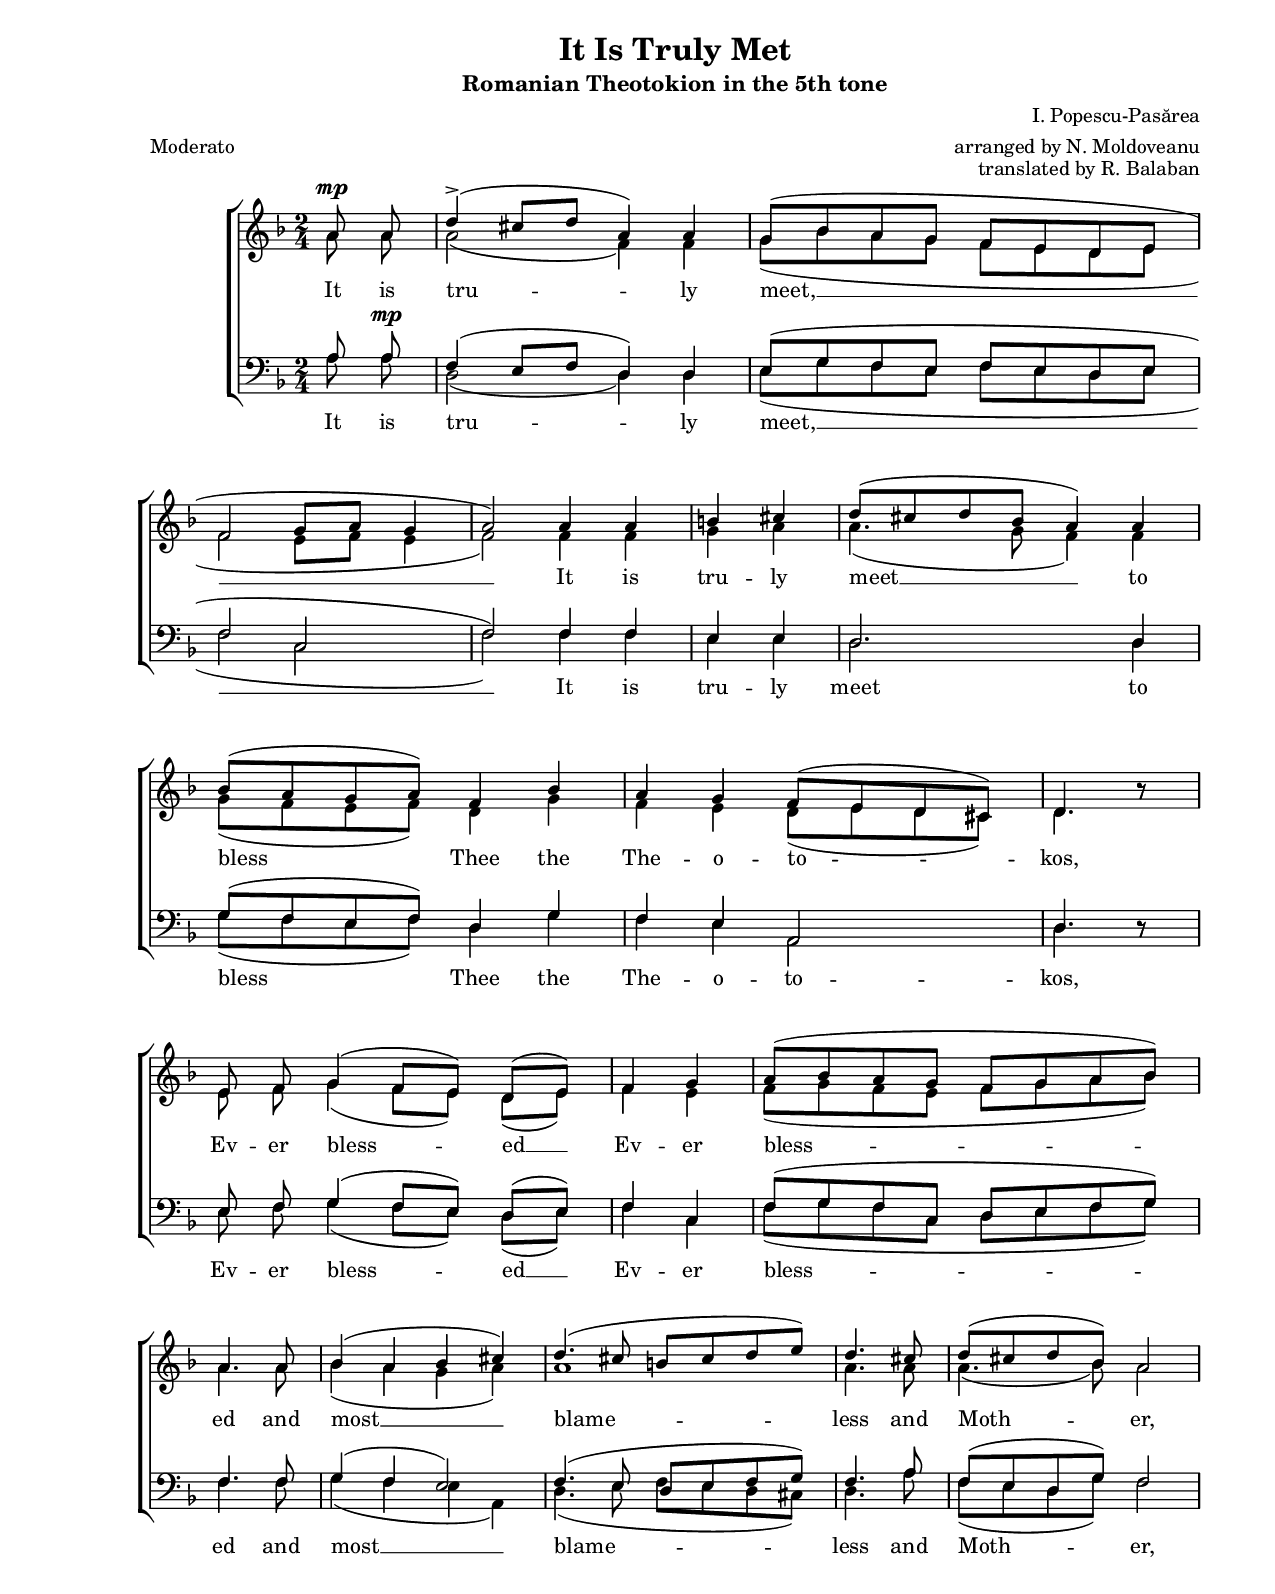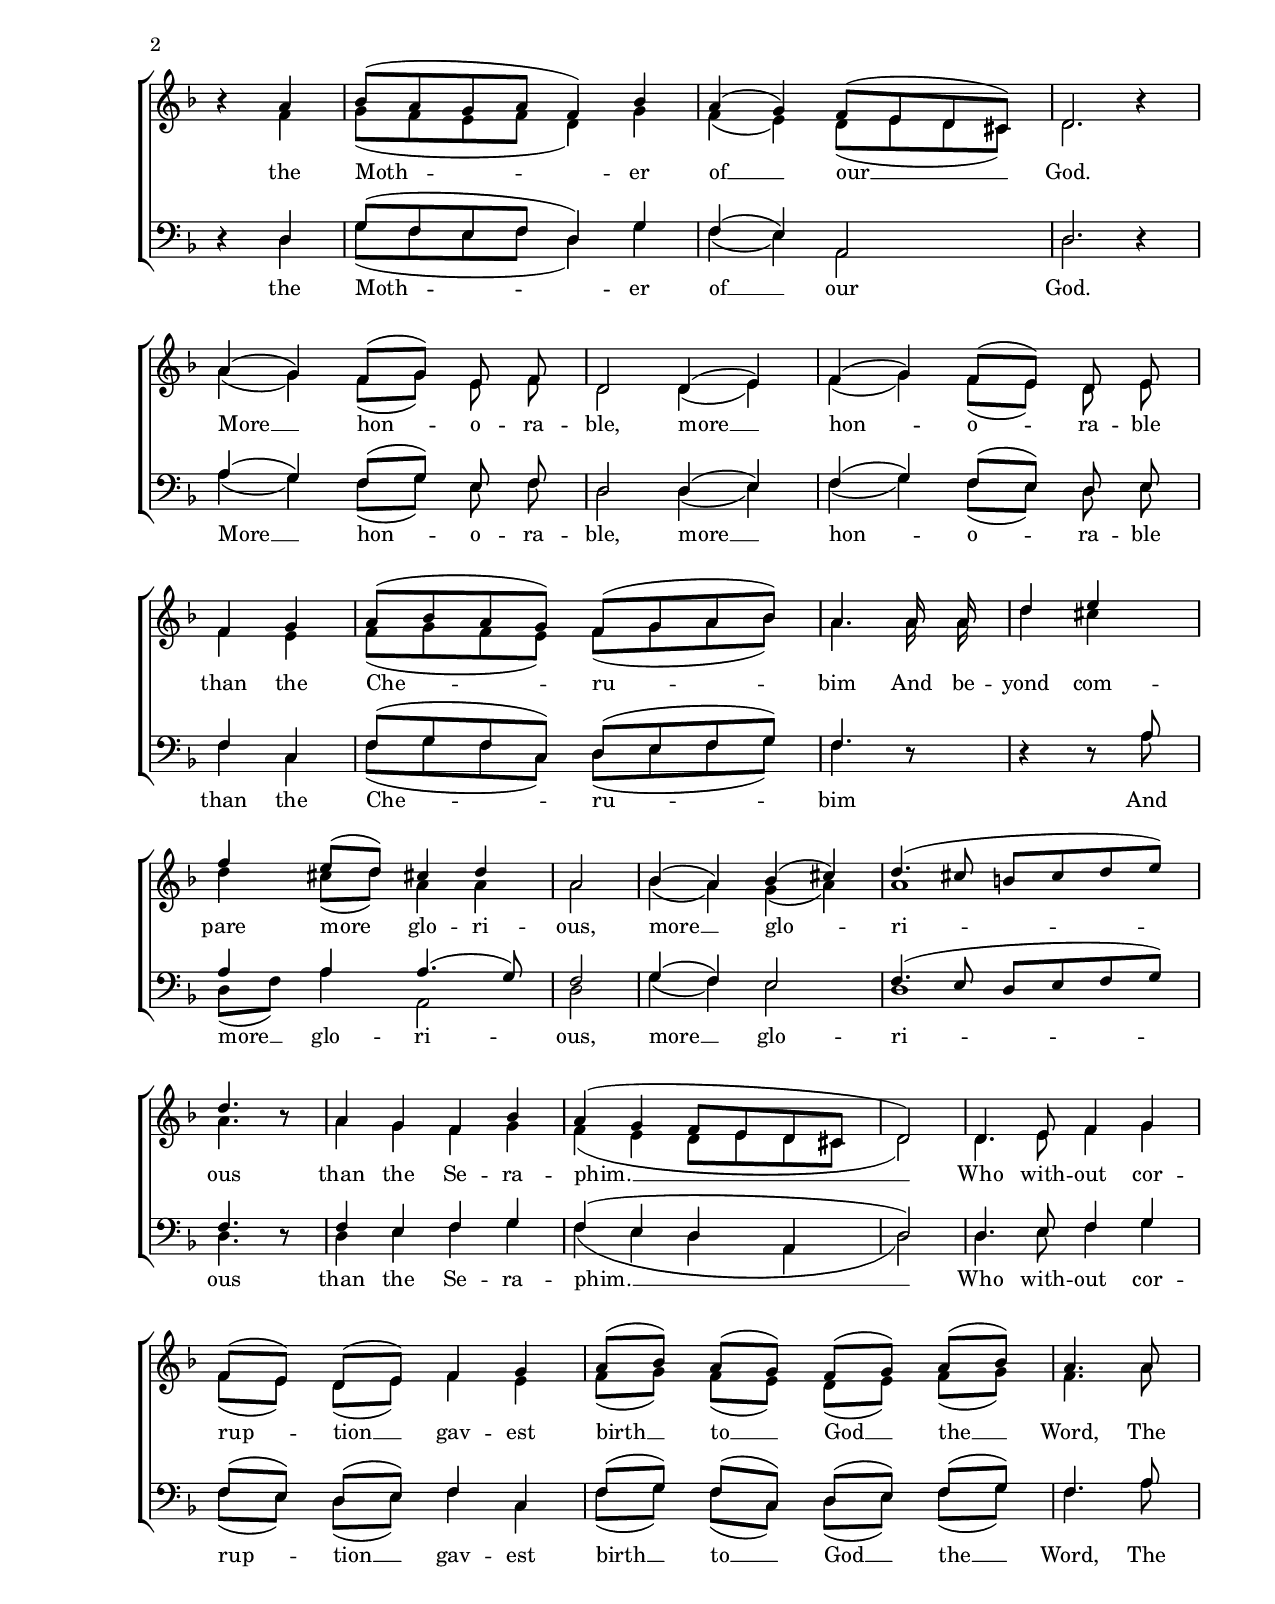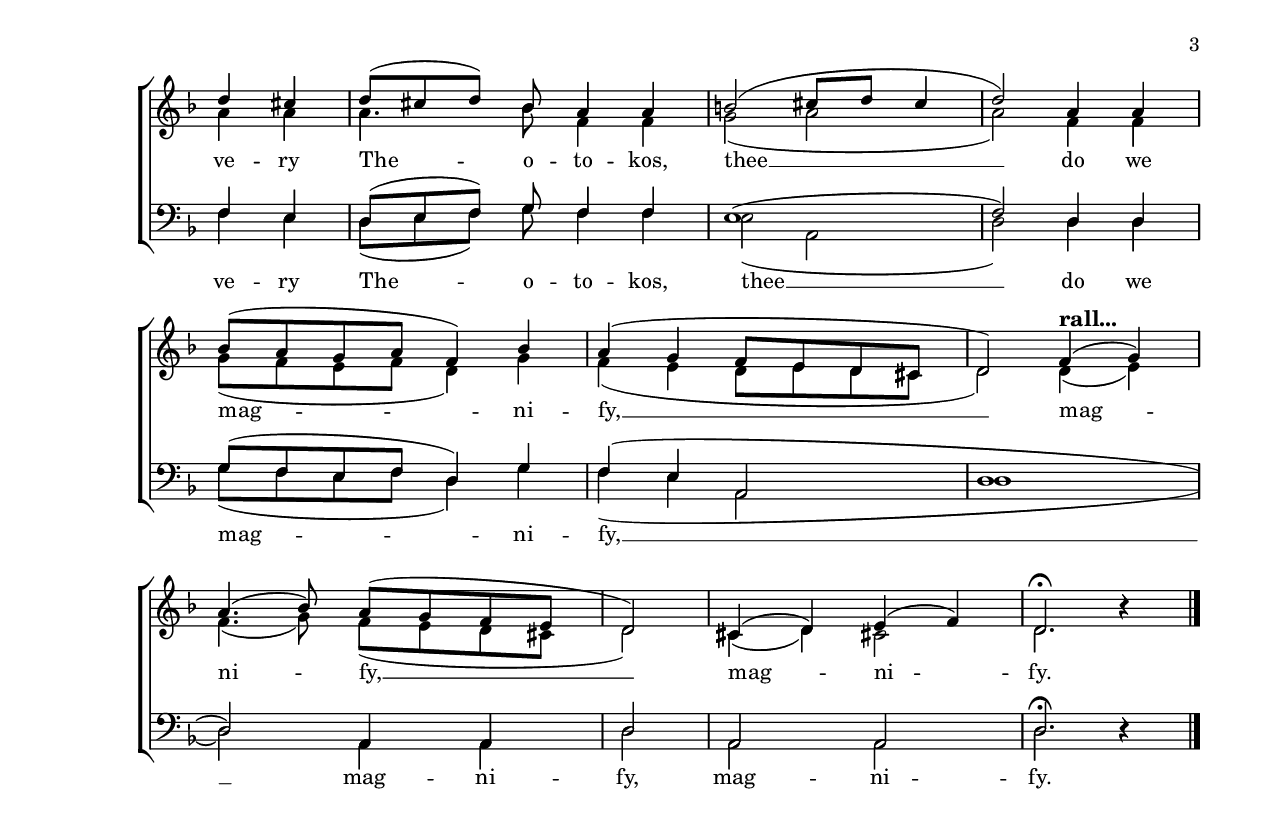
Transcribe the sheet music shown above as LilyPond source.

\version "2.10.33"
\paper {
  #(set-paper-size "letter")
  left-margin = 1\in
  line-width = 7\in
  top-margin = 0.25\in
  bottom-margin = 0.5\in
}

mixedTimeSigMarkup = \markup {
  \override #'(baseline-skip . 2) \number {
    \column { "4" "4" }
    \column { "2" "4" }
    \hspace #1.0
  }
}

global = {
  #(set-global-staff-size 17)
  \set Staff.midiInstrument = "clarinet"
  \key d \minor
  \override Staff.TimeSignature #'text = #mixedTimeSigMarkup
  \time 2/4
  \autoBeamOff
}

rallMarkup = \markup {
  \bold \bigger "rall..."
}

\header {
  title = "It Is Truly Met"
  subtitle = "Romanian Theotokion in the 5th tone"
  composer = "I. Popescu-Pasărea"
  arranger = "arranged by N. Moldoveanu"
  opus = "translated by R. Balaban"
  meter = "Moderato"
}

womenWords = \lyricmode {
  It is tru -- ly meet, __ It is tru -- ly meet __ to bless__ Thee the The -- o -- to -- kos,
  Ev -- er bless -- ed __ Ev -- er bless -- ed and most __ blame -- less and Moth -- er, the Moth -- er of __ our __ God.
  More __ hon -- o -- ra -- ble, more __ hon -- o -- ra -- ble than the Che -- ru -- bim
  And be -- yond com -- pare more__ glo -- ri -- ous, more __ glo -- ri -- ous than the Se -- ra -- phim. __
  Who with -- out cor -- rup -- tion __ gav -- est birth __ to __ God __ the __ Word,
  The ve -- ry The -- o -- to -- kos, thee __ do we mag -- ni -- fy, __ mag -- ni -- fy, __ mag -- ni -- fy.
}

menWords = \lyricmode {
  It is tru -- ly meet, __ It is tru -- ly meet to bless__ Thee the The -- o -- to -- kos,
  Ev -- er bless -- ed __ Ev -- er bless -- ed and most __ blame -- less and Moth -- er, the Moth -- er of __ our God.
  More __ hon -- o -- ra -- ble, more __ hon -- o -- ra -- ble than the Che -- ru -- bim
  And more __ glo -- ri -- ous, more __ glo -- ri -- ous than the Se -- ra -- phim. __
  Who with -- out cor -- rup -- tion __ gav -- est birth __ to __ God __ the __ Word,
  The ve -- ry The -- o -- to -- kos, thee __ do we mag -- ni -- fy, __ mag -- ni -- fy, mag -- ni -- fy.
}

sopMusic = \relative {
  \cadenzaOn
  #(set-accidental-style 'forget)

  % It is truly meet
  a'8 ^\mp a8 \bar "|"
  d4(^\accent cis8[ d8] a4) a4 \bar "|"
  g8([ bes8 a8 g8] f8[ e8 d8 e8] \bar "|"
  f2 g8[ a8] g4 \bar "|"
  a2)

  % It is truly meet to bless thee the Theotokos
  a4 a4 \bar "|"
  b4 cis4 \bar "|"
  d8([ cis8 d8 bes] a4) a4 \bar "|"
  bes8([ a8 g8 a8)] f4 bes4 \bar "|"
  a4 g4 f8([ e8 d8 cis8)] \bar "|"
  d4. bes'8\rest \bar "|"

  % Ever blessed, Ever blessed
  e,8 f8 g4( f8[ e8)] d8([ e8)] \bar "|"
  f4 g4 \bar "|"
  a8([ bes8 a8 g8] f8[ g8 a8 bes8)] \bar "|"
  a4.

  % and most blameless
  a8 \bar "|"
  bes4( a4 bes4 cis4) \bar "|"
  d4.( cis8
  #(set-accidental-style 'no-reset)
  b8[ cis8 d8 e8)] \bar "|"
  #(set-accidental-style 'forget)
  d4.

  % and Mother, the Mother of our God.
  cis8 \bar "|"
  d8([ cis8 d8 bes8)] a2 \bar "|"
  b4\rest a4 \bar "|"
  bes8([ a8 g8 a8] f4) bes4 \bar "|"
  a4( g4) f8[( e8 d8 cis8)] \bar "|"
  d2. b'4\rest \bar "|"

  % More honorable, more honorable than the cherubim
  a4( g4) f8([ g8)] e8 f8 \bar "|"
  d2 d4( e4) \bar "|"
  f4( g4) f8([ e8)] d8 e8 \bar "|"
  f4 g4 \bar "|"
  a8([ bes8 a8 g8)] f8([ g8 a8 bes8)] \bar "|"
  a4.

  % And beyond compare more glorious, more glorious
  a16 a16 \bar "|"
  d4 e4 \bar "|"
  f4 e8([ d8)] cis4 d4 \bar "|"
  a2 \bar "|"
  bes4( a4) bes4( cis4) \bar "|"
  d4.( cis8
  #(set-accidental-style 'no-reset)
  b8[ cis8 d8 e8)] \bar "|"
  #(set-accidental-style 'forget)
  d4. bes8\rest \bar "|"

  % than the Seraphim.
  a4 g4 f4 bes4 \bar "|"
  a4( g4 f8[ e8 d8 cis8] \bar "|"
  d2) \bar "|"

  % Who without corruption gavest birth to God the Word
  d4. e8 f4 g4 \bar "|"
  f8([ e8)] d8([ e8)] f4 g4 \bar "|"
  a8([ bes8)] a8([ g8)] f8([ g8)] a8([ bes8)] \bar "|"
  a4.

  % pe Dumnezeu Cuvântul ai născut,
  % a8 b4 cis4 \bar "|"
  % d8([ cis8 d8 bes8)] a4( g4) \bar "|"
  % bes8([ a8 g8 a8)] f4( bes4) \bar "|"
  % a4( g4) f8([ e8 d8 cis8)] \bar "|"
  % d4.

  % The very Theotokos thee
  a8 \bar "|"
  d4 cis4 \bar "|"
  d8([ cis8 d8)] bes8 a4 a4 \bar "|"
  b2( cis8[ d8]
  #(set-accidental-style 'no-reset)
  cis4 \bar "|"
  #(set-accidental-style 'forget)
  d2)

  % do we magnify,
  a4 a4 \bar "|"
  bes8([ a8 g8 a8] f4) bes4 \bar "|"
  a4( g4 f8[ e8 d8 cis8] \bar "|"
  d2)

  % do we magnify, do we magnify.
  f4(^\rallMarkup g4) \bar "|"
  a4.( bes8) a8([ g8 f8 e8] \bar "|"
  d2) \bar "|"
  cis4( d4) e4( f4) \bar "|"
  d2.^\fermata b'4\rest \bar "|."
}

altoMusic = \relative {
  \cadenzaOn
  #(set-accidental-style 'forget)

  % Cuvine-se cu adevărat
  a'8 a8
  a2( f4) f4
  g8([ bes8 a8 g8] f8[ e8 d8 e8]
  f2 e8[ f8] e4
  f2)

  % să te fericim Născătoare de Dumnezeu
  f4 f4
  g4 a4
  a4.( g8 f4) f4
  g8([ f8 e8 f8)] d4 g4
  f4 e4 d8([ e8 d8 cis8)]
  d4. bes'8\rest

  % cea pururea fericită
  e,8 f8 g4( f8[ e8)] d8([ e8)]
  f4 e4
  f8([ g8 f8 e8] f8[ g8 a8 bes8)]
  a4.

  % şi prea nevinovată
  a8
  bes4( a4 g4 a4)
  a1
  a4.

  % şi Maica Dumnezeului nostru.
  a8
  a4.( bes8) a2
  bes4\rest f4
  g8([ f8 e8 f8] d4) g4
  f4( e4) d8([ e8 d8 cis8)]
  d2. b'4\rest

  % Ceea ce eşti mai cinstită decât heruvimii
  a4( g4) f8([ g8)] e8 f8
  d2 d4( e4)
  f4( g4) f8([ e8)] d8 e8
  f4 e4
  f8([ g8 f8 e8)] f8([ g8 a8 bes8)]
  a4.

  % şi mai mărită făr' de-asemănare
  a16 a16
  d4 cis4
  d4 cis8([ d8)] a4 a4
  a2
  bes4( a4) g4( a4)
  a1
  a4. bes8\rest

  % decât serafimii;
  a4 g4 f4 g4
  f4( e4 d8[ e8 d8 cis8]
  d2)

  % carea fără stricăciune
  d4. e8 f4 g4
  f8([ e8)] d8([ e8)] f4 e4
  f8([ g8)] f8([ e8)] d8([ e8)] f8([ g8)]
  f4.

  % pe Dumnezeu Cuvântul ai născut,
  %f8 g4 a4
  %a4.( bes8) a4( g4)
  %bes8([ a8 g8 a8)] f4( g4)
  %f4( e4) d8([ e8 d8 cis8)]
  %d4.

  % pe tine cea cu adevărat
  a8
  a4 a4
  a4. bes8 f4 f4
  g2( a2
  a2)

  % Născătoare de Dumnezeu
  f4 f4
  g8([ f8 e8 f8] d4) g4
  f4( e4 d8[ e8 d8 cis8]
  d2)

  % te mărim, te mărim
  d4( e4)
  f4.( g8) f8([ e8 d8 cis8]
  d2)
  cis4( d4) cis2
  d2. b'4\rest
}

tenorMusic = \relative {
  \cadenzaOn
  #(set-accidental-style 'forget)

  % Cuvine-se cu adevărat
  a8 a8^\mp
  f4( e8[ f8] d4) d4
  e8([ g8 f8 e8] f8[ e8 d8 e8]
  f2 c2
  f2)
  
  % să te fericim Născătoare de Dumnezeu
  f4 f4
  e4 e4
  d2. d4
  g8([ f8 e8 f8)] d4 g4
  f4 e4 a,2
  d4. d8\rest

  % cea pururea fericită
  e8 f8 g4( f8[ e8)] d8([ e8)]
  f4 c4
  f8([ g8 f8 c8] d8[ e8 f8 g8)]
  f4.

  % şi prea nevinovată
  f8
  g4( f4 e2)
  f4.( e8 d8[ e8 f8 g8)]
  f4.

  % şi Maica Dumnezeului nostru.
  a8
  f8([ e8 d8 g8)] f2
  d4\rest d4
  g8([ f8 e8 f8] d4) g4
  f4( e4) a,2
  d2. d4\rest
  
  % Ceea ce eşti mai cinstită decât heruvimii
  a'4( g4) f8([ g8)] e8 f8
  d2 d4( e4)
  f4( g4) f8([ e8)] d8 e8
  f4 c4
  f8([ g8 f8 c8)] d8([ e8 f8 g8)]
  f4.

  % şi mai mărită făr' de-asemănare
  d8\rest
  d4\rest d8\rest a'8
  a4 a4 a4.( g8)
  f2
  g4( f4) e2
  f4.( e8 d8[ e8 f8 g8)]
  f4. d8\rest

  % decât serafimii;
  f4 e4 f4 g4
  f4( e4 d4 a4
  d2)

  % carea fără stricăciune
  d4. e8 f4 g4
  f8([ e8)] d8([ e8)] f4 c4
  f8([ g8)] f8([ c8)] d8([ e8)] f8([ g8)]
  f4.

  % pe Dumnezeu Cuvântul ai născut,
  %f8 e4 e4
  %d8([ e8 f8 g8)] f4( e4)
  %g8([ f8 e8 f8)] d4( g4)
  %f4( e4) a,2
  %d4.

  % pe tine cea cu adevărat
  a8
  f4 e4
  d8([ e8 f8)] g8 f4 f4
  e1(
  f2)

  % Născătoare de Dumnezeu
  d4 d4
  g8([ f8 e8 f8] d4) g4
  f4( e4 a,2
  d1
  d2)
  
  % te mărim, te mărim
  a4 a4
  d2
  a2 a2
  d2. d4\rest
}

bassMusic = \relative {
  \cadenzaOn
  #(set-accidental-style 'forget)

  % Cuvine-se cu adevărat
  a8 a8
  d,2( d4) d4
  e8([ g8 f8 e8] f8[ e8 d8 e8]
  f2 c2
  f2)
  
  % să te fericim Născătoare de Dumnezeu
  f4 f4
  e4 e4
  d2. d4
  g8([ f8 e8 f8)] d4 g4
  f4 e4 a,2
  d4. d8\rest

  % cea pururea fericită
  e8 f8 g4( f8[ e8)] d8([ e8)]
  f4 c4
  f8([ g8 f8 c8] d8[ e8 f8 g8)]
  f4.

  % şi prea nevinovată
  f8
  g4( f4 e4 a,4)
  d4.( e8 f8[ e8 d8 cis8)]
  d4.

  % şi Maica Dumnezeului nostru.
  a'8
  f8([ e8 d8 g8)] f2
  d4\rest d4
  g8([ f8 e8 f8] d4) g4
  f4( e4) a,2
  d2. d4\rest
  
  % Ceea ce eşti mai cinstită decât heruvimii
  a'4( g4) f8([ g8)] e8 f8
  d2 d4( e4)
  f4( g4) f8([ e8)] d8 e8
  f4 c4
  f8([ g8 f8 c8)] d8([ e8 f8 g8)]
  f4.

  % şi mai mărită făr' de-asemănare
  d8\rest
  d4\rest d8\rest a'8
  d,8([ f8)] a4 a,2
  d2
  g4( f4) e2
  d1
  d4. d8\rest

  % decât serafimii;
  d4 e4 f4 g4
  f4( e4 d4 a4
  d2)

  % carea fără stricăciune
  d4. e8 f4 g4
  f8([ e8)] d8([ e8)] f4 c4
  f8([ g8)] f8([ c8)] d8([ e8)] f8([ g8)]
  f4.

  % pe Dumnezeu Cuvântul ai născut,
  %f8 e4 e4
  %d8([ e8 f8 g8)] f4( e4)
  %g8([ f8 e8 f8)] d4( g4)
  %f4( e4) a,2
  %d4.

  % pe tine cea cu adevărat
  a8
  f4 e4
  d8([ e8 f8)] g8 f4 f4
  e2( a,2
  d2)

  % Născătoare de Dumnezeu
  d4 d4
  g8([ f8 e8 f8] d4) g4
  f4( e4 a,2
  d1
  d2)
  
  % te mărim, te mărim
  a4 a4
  d2
  a2 a2
  d2.^\fermata d4\rest
}

myScore = \new Score \with {
  \override SpacingSpanner #'shortest-duration-space = #5.0
} <<
  \new ChoirStaff <<
    \new Staff <<
      \new Voice { \voiceOne \global \sopMusic }
      \addlyrics { \womenWords }
      \new Voice { \voiceTwo \global \altoMusic }
    >>

    \new Staff = "men" <<
      \clef bass
      \new Voice { \voiceOne \global \tenorMusic }
      \new Voice { \voiceTwo \global \bassMusic }
      \addlyrics { \menWords }
    >>
  >>
>>

\score {
  \myScore
  \layout { }
}

midiOutput = \midi {
  \context {
    \Score tempoWholesPerMinute = #(ly:make-moment 72 4)
  }
  \context {
    \Voice
    \remove "Dynamic_performer"
  }
}

\score {
  \unfoldRepeats
  \myScore
  \midi { \midiOutput }
}

\score {
  \unfoldRepeats
  \new Voice { \global \sopMusic }
  \midi { \midiOutput }
}

\score {
  \unfoldRepeats
  \new Voice { \global \altoMusic }
  \midi { \midiOutput }
}

\score {
  \unfoldRepeats
  \new Voice { \global \tenorMusic }
  \midi { \midiOutput }
}

\score {
  \unfoldRepeats
  \new Voice { \global \bassMusic }
  \midi { \midiOutput }
}
